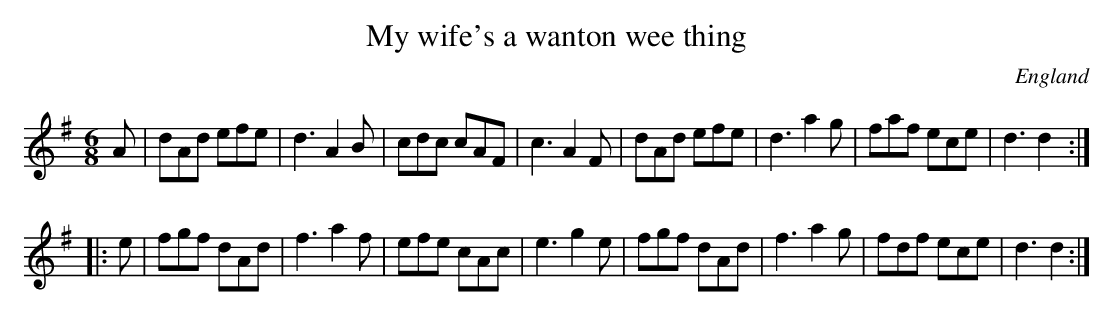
X:1
T:My wife's a wanton wee thing
L:1/8
M:6/8
O:England
K:G
A |\
dAd efe | d3 A2B | cdc cAF | c3 A2F | \
dAd efe | d3 a2g | faf ece | d3 d2 :|
 |:e |\
fgf dAd | f3 a2f | efe cAc | e3 g2e | \
fgf dAd | f3 a2g | fdf ece | d3 d2 :|
